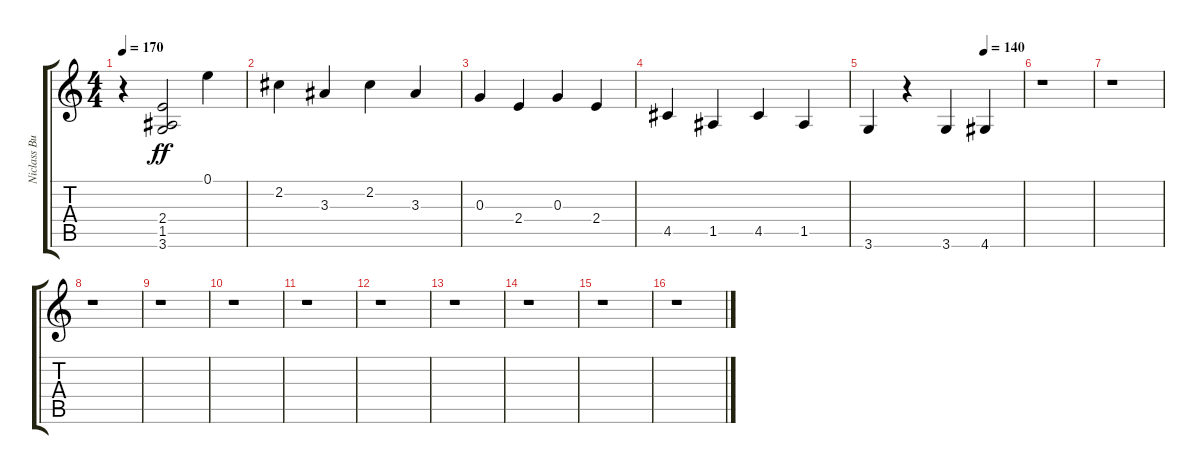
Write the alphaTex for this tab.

\track ("Niclass Buss " "Niclass Bu") {instrument overdrivenguitar}
\staff {score tabs}
\tuning (E4 B3 G3 D3 A2 E2) {hide}
\ts (4 4)
\tempo 170
\clef g2
\ks c
r.4{dy ff} (2.4 1.5 3.6).2 0.1.4 |
2.2.4 3.3.4 2.2.4 3.3.4 |
0.3.4 2.4.4 0.3.4 2.4.4 |
4.5.4 1.5.4 4.5.4 1.5.4 |
\tempo (140 0.75)
3.6.4 r.4 3.6.4 4.6.4 |
r.1 |
r.1 |
r.1 |
r.1 |
r.1 |
r.1 |
r.1 |
r.1 |
r.1 |
r.1 |
r.1
